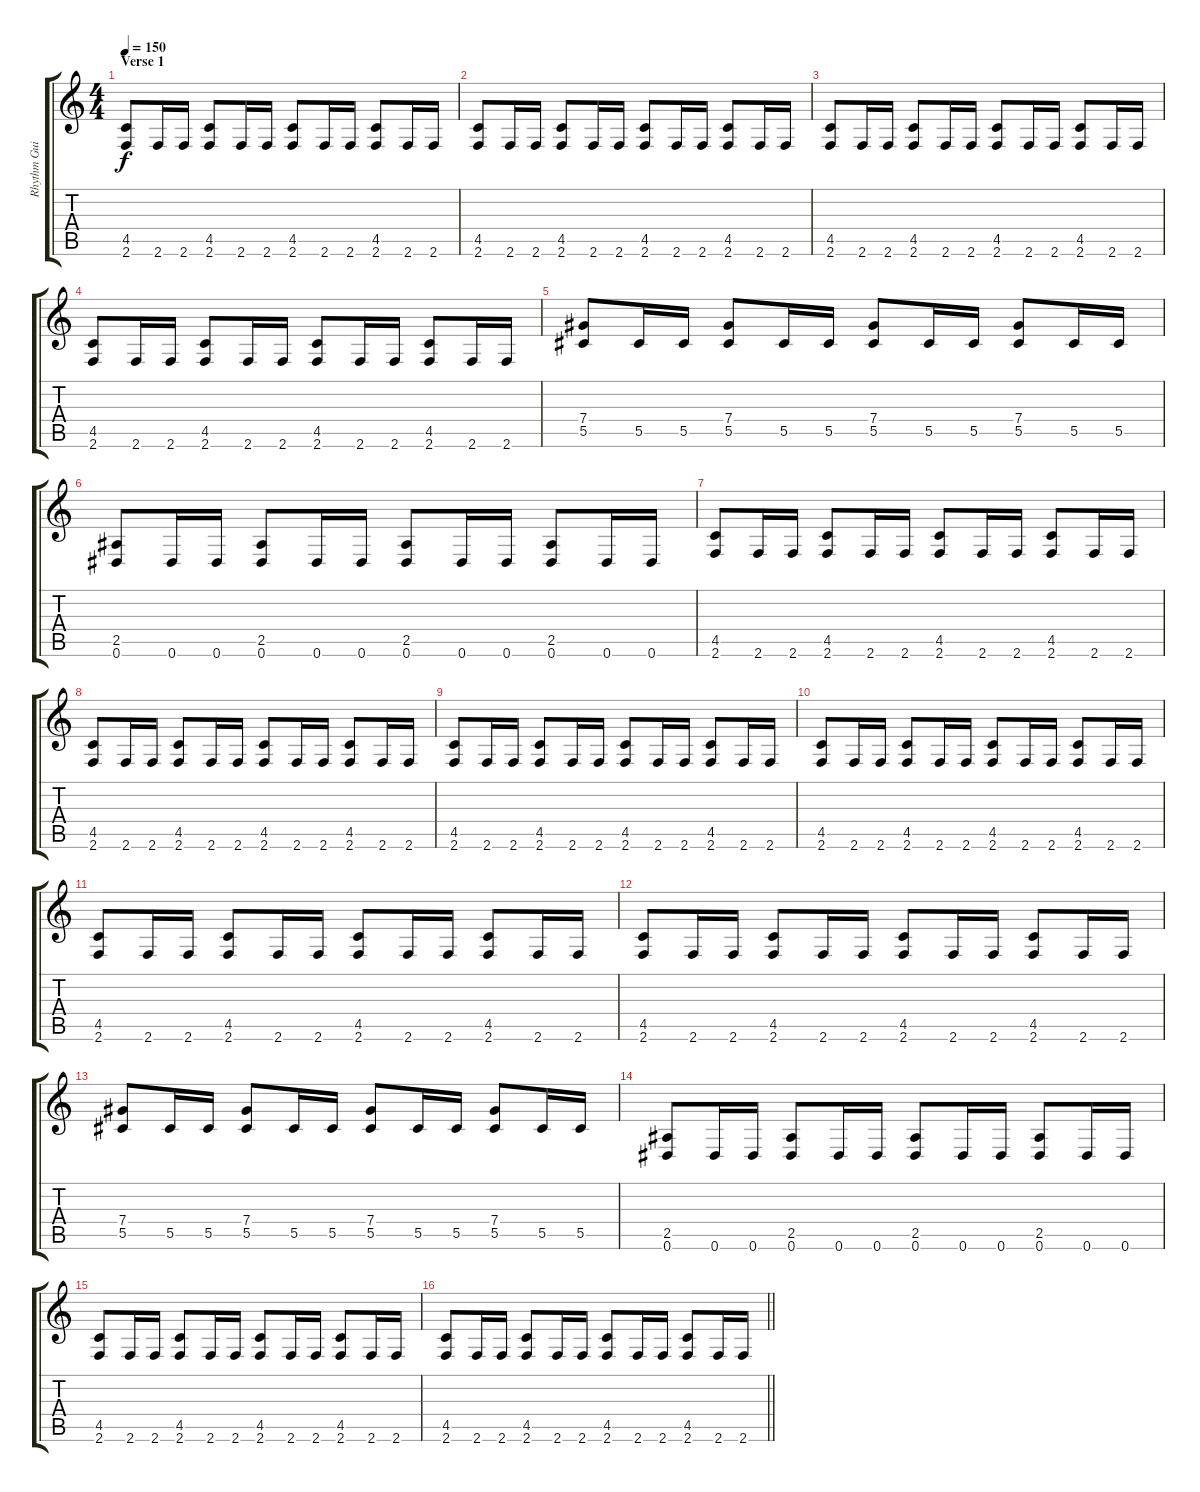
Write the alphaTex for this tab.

\track ("Rhythm Guitar" "Rhythm Gui") {instrument distortionguitar}
\staff {score tabs}
\tuning (Eb4 Bb3 Gb3 Db3 Ab2 Eb2) {hide}
\ts (4 4)
\section ("" "Verse 1")
\tempo 150
\clef g2
\ks c
(4.5 2.6).8{dy f} 2.6.16 2.6.16 (4.5 2.6).8 2.6.16 2.6.16 (4.5 2.6).8 2.6.16 2.6.16 (4.5 2.6).8 2.6.16 2.6.16 |
(4.5 2.6).8 2.6.16 2.6.16 (4.5 2.6).8 2.6.16 2.6.16 (4.5 2.6).8 2.6.16 2.6.16 (4.5 2.6).8 2.6.16 2.6.16 |
(4.5 2.6).8 2.6.16 2.6.16 (4.5 2.6).8 2.6.16 2.6.16 (4.5 2.6).8 2.6.16 2.6.16 (4.5 2.6).8 2.6.16 2.6.16 |
(4.5 2.6).8 2.6.16 2.6.16 (4.5 2.6).8 2.6.16 2.6.16 (4.5 2.6).8 2.6.16 2.6.16 (4.5 2.6).8 2.6.16 2.6.16 |
(7.4 5.5).8 5.5.16 5.5.16 (7.4 5.5).8 5.5.16 5.5.16 (7.4 5.5).8 5.5.16 5.5.16 (7.4 5.5).8 5.5.16 5.5.16 |
(2.5 0.6).8 0.6.16 0.6.16 (2.5 0.6).8 0.6.16 0.6.16 (2.5 0.6).8 0.6.16 0.6.16 (2.5 0.6).8 0.6.16 0.6.16 |
(4.5 2.6).8 2.6.16 2.6.16 (4.5 2.6).8 2.6.16 2.6.16 (4.5 2.6).8 2.6.16 2.6.16 (4.5 2.6).8 2.6.16 2.6.16 |
(4.5 2.6).8 2.6.16 2.6.16 (4.5 2.6).8 2.6.16 2.6.16 (4.5 2.6).8 2.6.16 2.6.16 (4.5 2.6).8 2.6.16 2.6.16 |
(4.5 2.6).8 2.6.16 2.6.16 (4.5 2.6).8 2.6.16 2.6.16 (4.5 2.6).8 2.6.16 2.6.16 (4.5 2.6).8 2.6.16 2.6.16 |
(4.5 2.6).8 2.6.16 2.6.16 (4.5 2.6).8 2.6.16 2.6.16 (4.5 2.6).8 2.6.16 2.6.16 (4.5 2.6).8 2.6.16 2.6.16 |
(4.5 2.6).8 2.6.16 2.6.16 (4.5 2.6).8 2.6.16 2.6.16 (4.5 2.6).8 2.6.16 2.6.16 (4.5 2.6).8 2.6.16 2.6.16 |
(4.5 2.6).8 2.6.16 2.6.16 (4.5 2.6).8 2.6.16 2.6.16 (4.5 2.6).8 2.6.16 2.6.16 (4.5 2.6).8 2.6.16 2.6.16 |
(7.4 5.5).8 5.5.16 5.5.16 (7.4 5.5).8 5.5.16 5.5.16 (7.4 5.5).8 5.5.16 5.5.16 (7.4 5.5).8 5.5.16 5.5.16 |
(2.5 0.6).8 0.6.16 0.6.16 (2.5 0.6).8 0.6.16 0.6.16 (2.5 0.6).8 0.6.16 0.6.16 (2.5 0.6).8 0.6.16 0.6.16 |
(4.5 2.6).8 2.6.16 2.6.16 (4.5 2.6).8 2.6.16 2.6.16 (4.5 2.6).8 2.6.16 2.6.16 (4.5 2.6).8 2.6.16 2.6.16 |
\barLineRight lightlight
(4.5 2.6).8 2.6.16 2.6.16 (4.5 2.6).8 2.6.16 2.6.16 (4.5 2.6).8 2.6.16 2.6.16 (4.5 2.6).8 2.6.16 2.6.16
